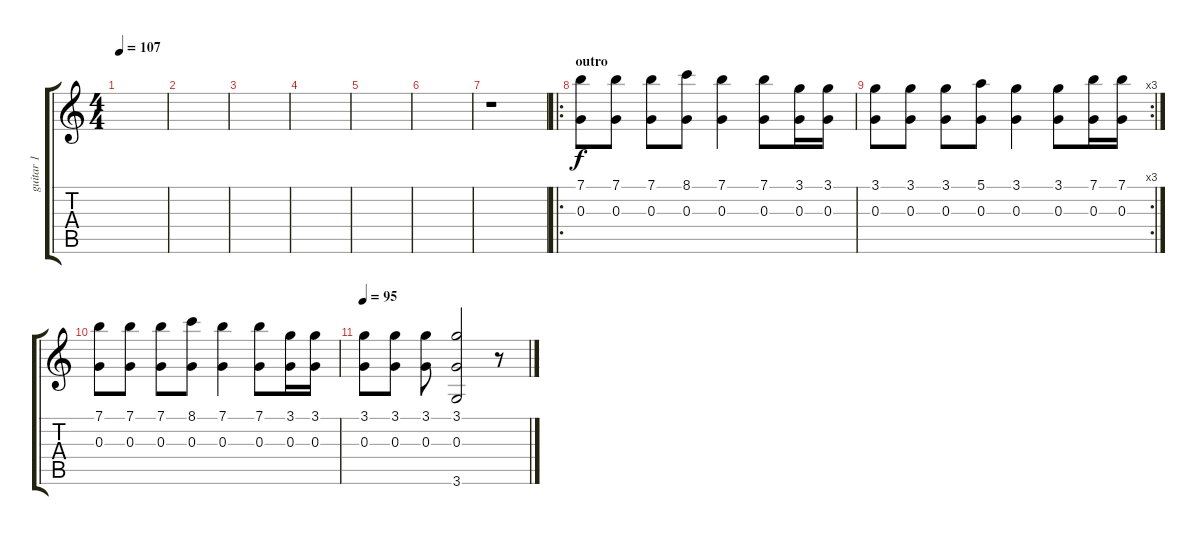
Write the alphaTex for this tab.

\track ("guitar 1" "guitar 1") {instrument acousticguitarnylon}
\staff {score tabs}
\tuning (E4 B3 G3 D3 A2 E2) {hide}
\ts (4 4)
\tempo 107
\clef g2
\ks c
|
|
|
|
|
|
r.1 |
\ro
\section ("" "outro")
(7.1 0.3).8 (7.1 0.3).8 (7.1 0.3).8 (8.1 0.3).8 (7.1 0.3).4 (7.1 0.3).8 (3.1 0.3).16 (3.1 0.3).16 |
\rc 3
(3.1 0.3).8 (3.1 0.3).8 (3.1 0.3).8 (5.1 0.3).8 (3.1 0.3).4 (3.1 0.3).8 (7.1 0.3).16 (7.1 0.3).16 |
(7.1 0.3).8 (7.1 0.3).8 (7.1 0.3).8 (8.1 0.3).8 (7.1 0.3).4 (7.1 0.3).8 (3.1 0.3).16 (3.1 0.3).16 |
\tempo 95
(3.1 0.3).8 (3.1 0.3).8 (3.1 0.3).8 (3.1 0.3 3.6).2 r.8
